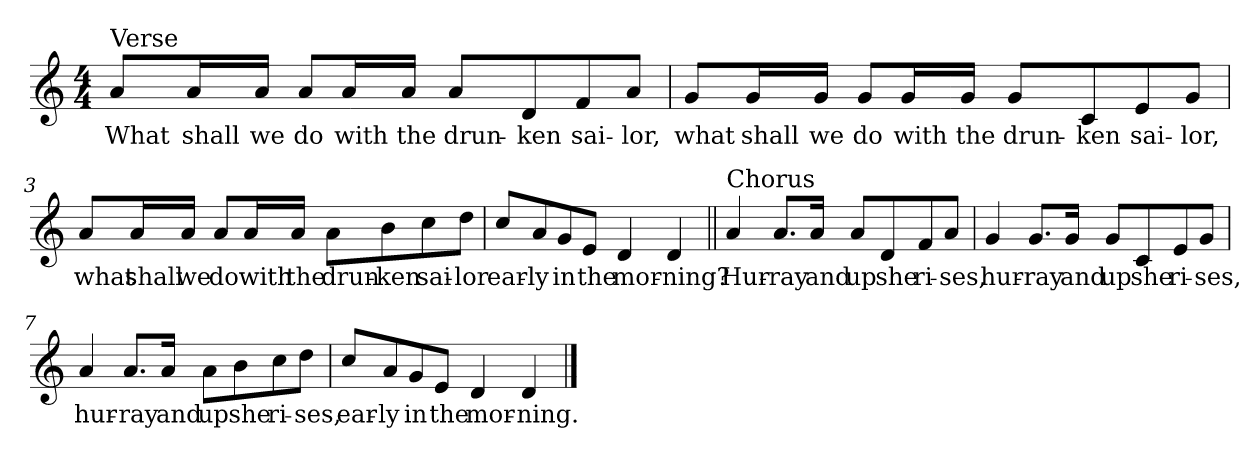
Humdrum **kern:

**kern	**text
*part1	*part1
*staff1	*staff1
*clefG2	*
*k[]	*
*C:	*
*M4/4	*
=1	=1
!LO:TX:a:t=Verse	!
!	!LO:LY:b
8aL	What
!	!LO:LY:b
16aL	shall
!	!LO:LY:b
16aJJ	we
!	!LO:LY:b
8aL	do
!	!LO:LY:b
16aL	with
!	!LO:LY:b
16aJJ	the
!	!LO:LY:b
8aL	drun-
!	!LO:LY:b
8d	-ken
!	!LO:LY:b
8f	sai-
!	!LO:LY:b
8aJ	-lor,
=2	=2
!	!LO:LY:b
8gL	what
!	!LO:LY:b
16gL	shall
!	!LO:LY:b
16gJJ	we
!	!LO:LY:b
8gL	do
!	!LO:LY:b
16gL	with
!	!LO:LY:b
16gJJ	the
!	!LO:LY:b
8gL	drun-
!	!LO:LY:b
8c	-ken
!	!LO:LY:b
8e	sai-
!	!LO:LY:b
8gJ	-lor,
!!LO:LB:g=z
=3	=3
!	!LO:LY:b
8aL	what
!	!LO:LY:b
16aL	shall
!	!LO:LY:b
16aJJ	we
!	!LO:LY:b
8aL	do
!	!LO:LY:b
16aL	with
!	!LO:LY:b
16aJJ	the
!	!LO:LY:b
8aL	drun-
!	!LO:LY:b
8b	-ken
!	!LO:LY:b
8cc	sai-
!	!LO:LY:b
8ddJ	-lor
=4	=4
!	!LO:LY:b
8ccL	ear-
!	!LO:LY:b
8a	-ly
!	!LO:LY:b
8g	in
!	!LO:LY:b
8eJ	the
!	!LO:LY:b
4d	mor-
!	!LO:LY:b
4d	-ning?
!!LO:LB:g=z
=5||	=5||
!LO:TX:a:t=Chorus	!
!	!LO:LY:b
4a	Hur-
!	!LO:LY:b
8.aL	-ray
!	!LO:LY:b
16aJk	and
!	!LO:LY:b
8aL	up
!	!LO:LY:b
8d	she
!	!LO:LY:b
8f	ri-
!	!LO:LY:b
8aJ	-ses,
=6	=6
!	!LO:LY:b
4g	hur-
!	!LO:LY:b
8.gL	-ray
!	!LO:LY:b
16gJk	and
!	!LO:LY:b
8gL	up
!	!LO:LY:b
8c	she
!	!LO:LY:b
8e	ri-
!	!LO:LY:b
8gJ	-ses,
!!LO:LB:g=z
=7	=7
!	!LO:LY:b
4a	hur-
!	!LO:LY:b
8.aL	-ray
!	!LO:LY:b
16aJk	and
!	!LO:LY:b
8aL	up
!	!LO:LY:b
8b	she
!	!LO:LY:b
8cc	ri-
!	!LO:LY:b
8ddJ	-ses,
=8	=8
!	!LO:LY:b
8ccL	ear-
!	!LO:LY:b
8a	-ly
!	!LO:LY:b
8g	in
!	!LO:LY:b
8eJ	the
!	!LO:LY:b
4d	mor-
!	!LO:LY:b
4d	-ning.
==	==
*-	*-
